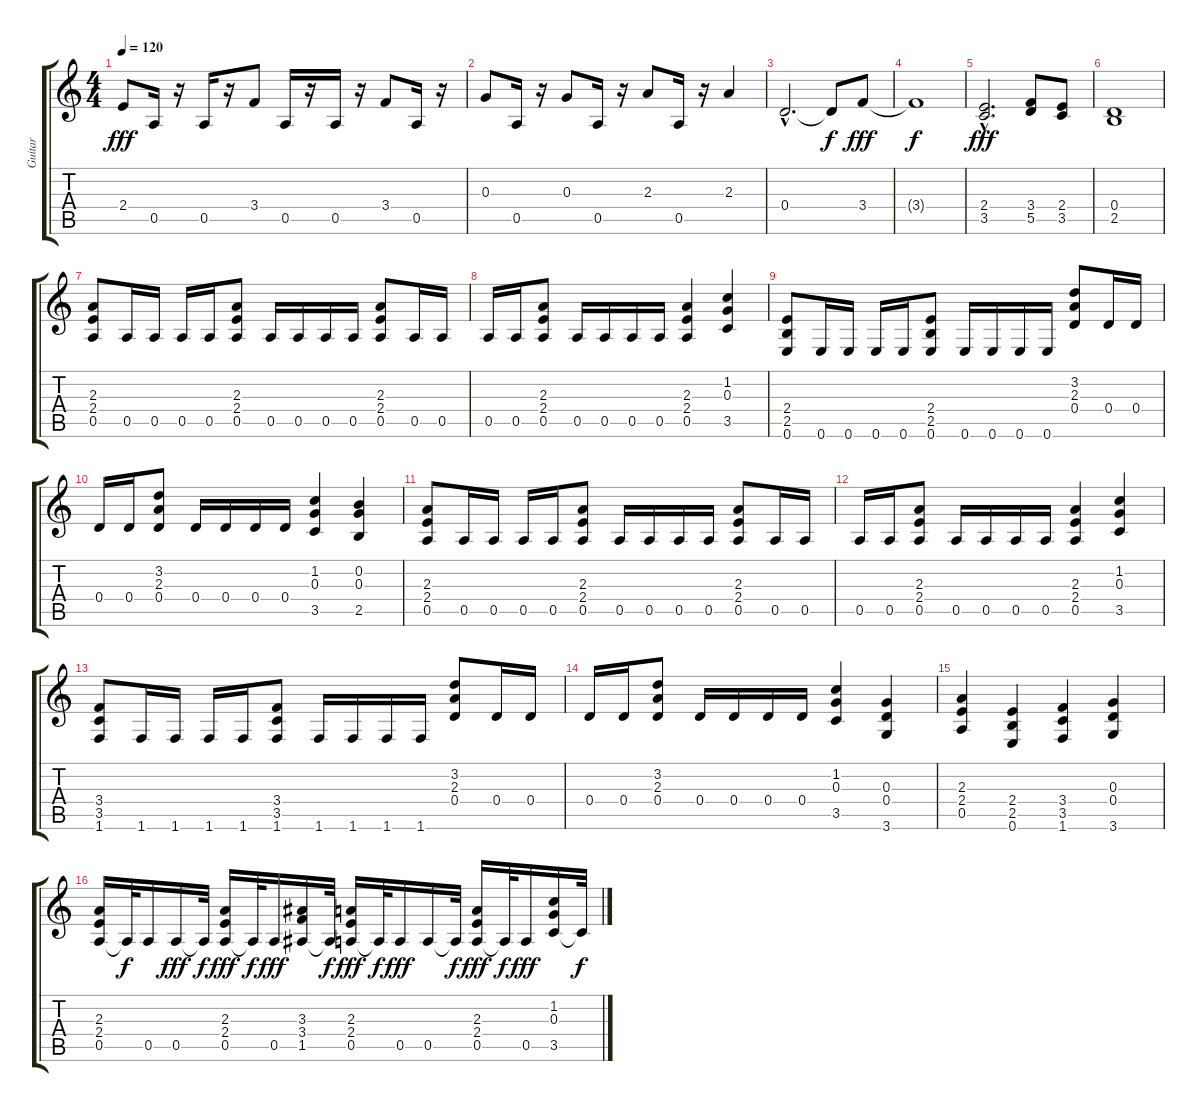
\track ("Guitar" "Guitar") {instrument distortionguitar}
\staff {score tabs}
\tuning (E4 B3 G3 D3 A2 E2) {hide}
\ts (4 4)
\tempo 120
\clef g2
\ks c
2.4.8{dy fff} 0.5.16 r.16 0.5.16 r.16 3.4.8 0.5.16 r.16 0.5.16 r.16 3.4.8 0.5.16 r.16 |
0.3.8 0.5.16 r.16 0.3.8 0.5.16 r.16 2.3.8 0.5.16 r.16 2.3.4 |
0.4{hac}.2{d} 0.4{t}.8{dy f} 3.4.8{dy fff} |
3.4{t}.1{dy f} |
(2.4{hac} 3.5{hac}).2{d dy fff} (3.4 5.5).8 (2.4 3.5).8 |
(0.4 2.5).1 |
(2.3 2.4 0.5).8 0.5.16 0.5.16 0.5.16 0.5.16 (2.3 2.4 0.5).8 0.5.16 0.5.16 0.5.16 0.5.16 (2.3 2.4 0.5).8 0.5.16 0.5.16 |
0.5.16 0.5.16 (2.3 2.4 0.5).8 0.5.16 0.5.16 0.5.16 0.5.16 (2.3 2.4 0.5).4 (1.2 0.3 3.5).4 |
(2.4 2.5 0.6).8 0.6.16 0.6.16 0.6.16 0.6.16 (2.4 2.5 0.6).8 0.6.16 0.6.16 0.6.16 0.6.16 (3.2 2.3 0.4).8 0.4.16 0.4.16 |
0.4.16 0.4.16 (3.2 2.3 0.4).8 0.4.16 0.4.16 0.4.16 0.4.16 (1.2 0.3 3.5).4 (0.2 0.3 2.5).4 |
(2.3 2.4 0.5).8 0.5.16 0.5.16 0.5.16 0.5.16 (2.3 2.4 0.5).8 0.5.16 0.5.16 0.5.16 0.5.16 (2.3 2.4 0.5).8 0.5.16 0.5.16 |
0.5.16 0.5.16 (2.3 2.4 0.5).8 0.5.16 0.5.16 0.5.16 0.5.16 (2.3 2.4 0.5).4 (1.2 0.3 3.5).4 |
(3.4 3.5 1.6).8 1.6.16 1.6.16 1.6.16 1.6.16 (3.4 3.5 1.6).8 1.6.16 1.6.16 1.6.16 1.6.16 (3.2 2.3 0.4).8 0.4.16 0.4.16 |
0.4.16 0.4.16 (3.2 2.3 0.4).8 0.4.16 0.4.16 0.4.16 0.4.16 (1.2 0.3 3.5).4 (0.3 0.4 3.6).4 |
(2.3 2.4 0.5).4 (2.4 2.5 0.6).4 (3.4 3.5 1.6).4 (0.3 0.4 3.6).4 |
(2.3 2.4 0.5).16{balance 16} 0.5{t}.32{dy f} 0.5.16 0.5.16{dy fff} 0.5{t}.32{dy f} (2.3 2.4 0.5).16{dy fff} 0.5{t}.32{dy f} 0.5.16{dy fff} (3.3 3.4 1.5).16 1.5{t}.32{dy f} (2.3 2.4 0.5).16{dy fff} 0.5{t}.32{dy f} 0.5.16{dy fff} 0.5.16 0.5{t}.32{dy f} (2.3 2.4 0.5).16{dy fff} 0.5{t}.32{dy f} 0.5.16{dy fff} (1.2 0.3 3.5).16 3.5{t}.32{dy f}
